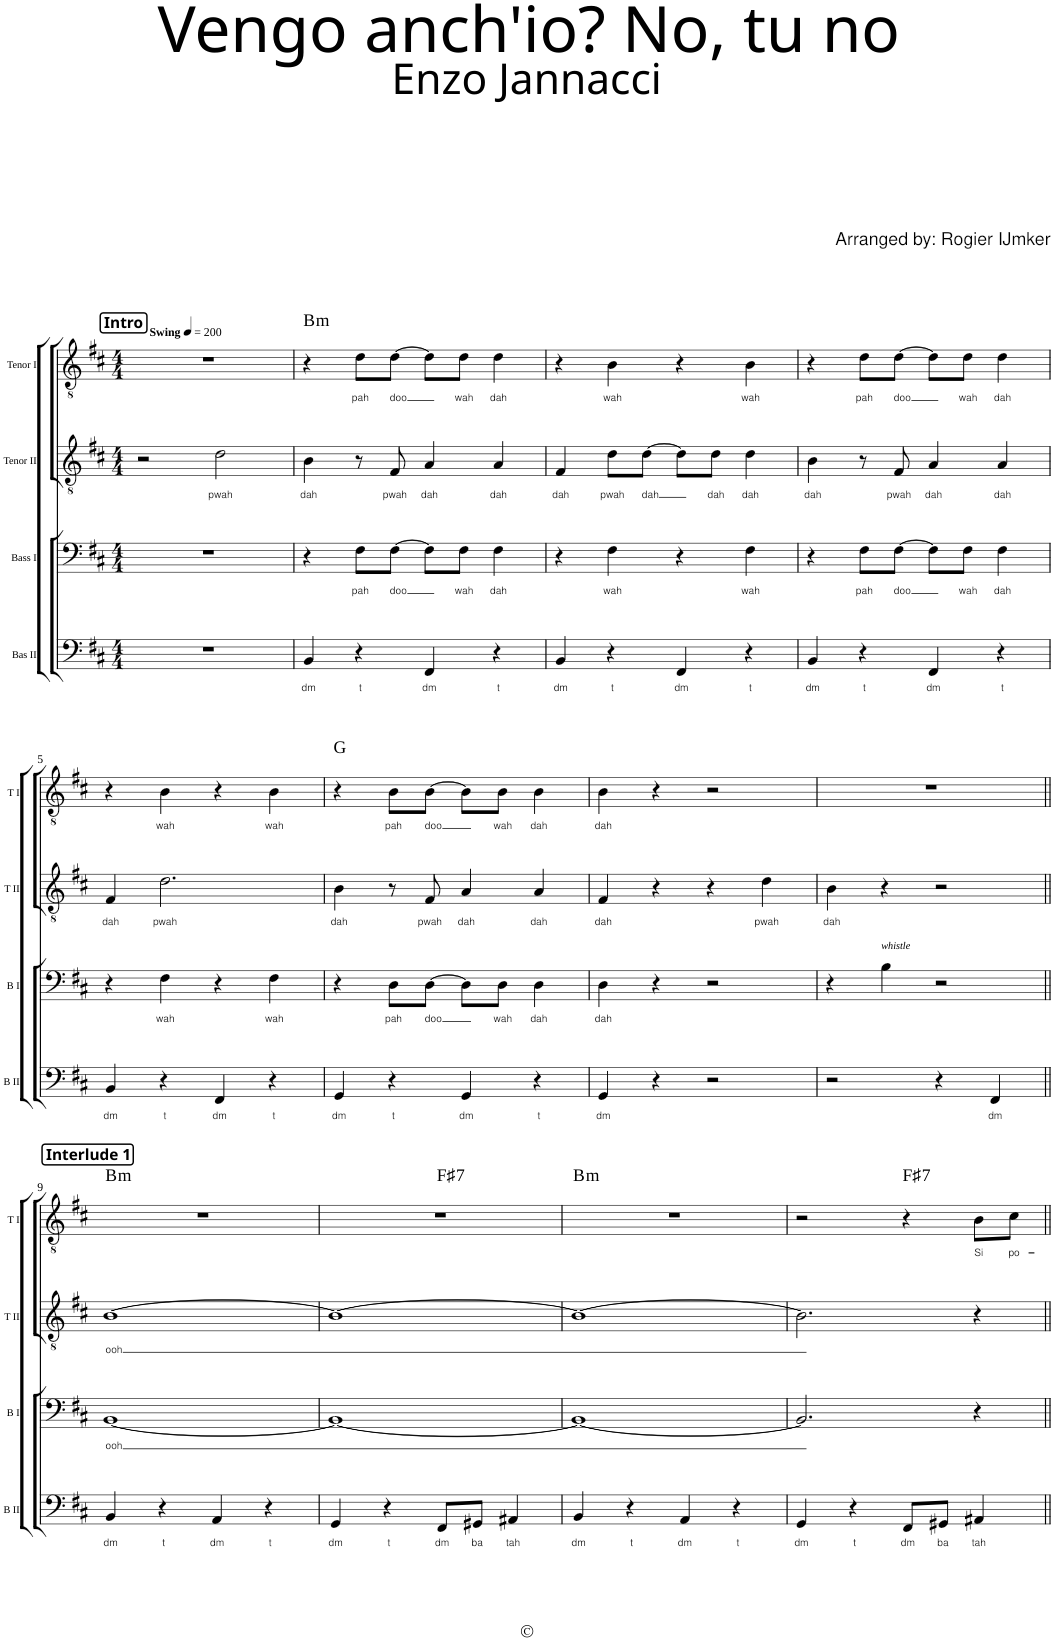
**kern	**text	**kern	**text	**kern	**text	**kern	**text	**harte
*part4	*part4	*part3	*part3	*part2	*part2	*part1	*part1	*part1
*staff4	*staff4	*staff3	*staff3	*staff2	*staff2	*staff1	*staff1	*
*I"Bas II	*	*I"Bass I	*	*I"Tenor II	*	*I"Tenor I	*	*
*I'B II	*	*I'B I	*	*I'T II	*	*I'T I	*	*
*clefF4	*	*clefF4	*	*clefGv2	*	*clefGv2	*	*
*k[f#c#]	*	*k[f#c#]	*	*k[f#c#]	*	*k[f#c#]	*	*
*M4/4	*	*M4/4	*	*M4/4	*	*M4/4	*	*
*MM200	*	*MM200	*	*MM200	*	*MM200	*	*
!!LO:REH:place=s1:a:B:cj:fs=10.5:t=Intro
=1	=1	=1	=1	=1	=1	=1	=1	=1
!	!	!	!	!	!	!LO:TX:a:B:t=Swing	!	!
1r	.	1r	.	2r	.	1r	.	.
!	!	!	!	!	!LO:LY:b	!	!	!
.	.	.	.	2d\	pwah	.	.	.
=2	=2	=2	=2	=2	=2	=2	=2	=2
!	!LO:LY:b	!	!	!	!LO:LY:b	!	!	!LO:H:kt=m
4BB/	dm	4r	.	4B\	dah	4r	.	B:min
!	!LO:LY:b	!	!LO:LY:b	!	!	!	!LO:LY:b	!
4r	t	8F#\L	pah	8r	.	8d\L	pah	.
!	!	!	!LO:LY:b	!	!LO:LY:b	!	!LO:LY:b	!
.	.	[8F#\J	doo	8F#/	pwah	[8d\J	doo	.
!	!LO:LY:b	!	!	!	!LO:LY:b	!	!	!
4FF#/	dm	8F#\L]	.	4A/	dah	8d\L]	.	.
!	!	!	!LO:LY:b	!	!	!	!LO:LY:b	!
.	.	8F#\J	wah	.	.	8d\J	wah	.
!	!LO:LY:b	!	!LO:LY:b	!	!LO:LY:b	!	!LO:LY:b	!
4r	t	4F#\	dah	4A/	dah	4d\	dah	.
=3	=3	=3	=3	=3	=3	=3	=3	=3
!	!LO:LY:b	!	!	!	!LO:LY:b	!	!	!
4BB/	dm	4r	.	4F#/	dah	4r	.	.
!	!LO:LY:b	!	!LO:LY:b	!	!LO:LY:b	!	!LO:LY:b	!
4r	t	4F#\	wah	8d\L	pwah	4B\	wah	.
!	!	!	!	!	!LO:LY:b	!	!	!
.	.	.	.	[8d\J	dah	.	.	.
!	!LO:LY:b	!	!	!	!	!	!	!
4FF#/	dm	4r	.	8d\L]	.	4r	.	.
!	!	!	!	!	!LO:LY:b	!	!	!
.	.	.	.	8d\J	dah	.	.	.
!	!LO:LY:b	!	!LO:LY:b	!	!LO:LY:b	!	!LO:LY:b	!
4r	t	4F#\	wah	4d\	dah	4B\	wah	.
=4	=4	=4	=4	=4	=4	=4	=4	=4
!	!LO:LY:b	!	!	!	!LO:LY:b	!	!	!
4BB/	dm	4r	.	4B\	dah	4r	.	.
!	!LO:LY:b	!	!LO:LY:b	!	!	!	!LO:LY:b	!
4r	t	8F#\L	pah	8r	.	8d\L	pah	.
!	!	!	!LO:LY:b	!	!LO:LY:b	!	!LO:LY:b	!
.	.	[8F#\J	doo	8F#/	pwah	[8d\J	doo	.
!	!LO:LY:b	!	!	!	!LO:LY:b	!	!	!
4FF#/	dm	8F#\L]	.	4A/	dah	8d\L]	.	.
!	!	!	!LO:LY:b	!	!	!	!LO:LY:b	!
.	.	8F#\J	wah	.	.	8d\J	wah	.
!	!LO:LY:b	!	!LO:LY:b	!	!LO:LY:b	!	!LO:LY:b	!
4r	t	4F#\	dah	4A/	dah	4d\	dah	.
!!LO:LB:g=z
=5	=5	=5	=5	=5	=5	=5	=5	=5
!	!LO:LY:b	!	!	!	!LO:LY:b	!	!	!
4BB/	dm	4r	.	4F#/	dah	4r	.	.
!	!LO:LY:b	!	!LO:LY:b	!	!LO:LY:b	!	!LO:LY:b	!
4r	t	4F#\	wah	2.d\	pwah	4B\	wah	.
!	!LO:LY:b	!	!	!	!	!	!	!
4FF#/	dm	4r	.	.	.	4r	.	.
!	!LO:LY:b	!	!LO:LY:b	!	!	!	!LO:LY:b	!
4r	t	4F#\	wah	.	.	4B\	wah	.
=6	=6	=6	=6	=6	=6	=6	=6	=6
!	!LO:LY:b	!	!	!	!LO:LY:b	!	!	!
4GG/	dm	4r	.	4B\	dah	4r	.	G:maj
!	!LO:LY:b	!	!LO:LY:b	!	!	!	!LO:LY:b	!
4r	t	8D\L	pah	8r	.	8B\L	pah	.
!	!	!	!LO:LY:b	!	!LO:LY:b	!	!LO:LY:b	!
.	.	[8D\J	doo	8F#/	pwah	[8B\J	doo	.
!	!LO:LY:b	!	!	!	!LO:LY:b	!	!	!
4GG/	dm	8D\L]	.	4A/	dah	8B\L]	.	.
!	!	!	!LO:LY:b	!	!	!	!LO:LY:b	!
.	.	8D\J	wah	.	.	8B\J	wah	.
!	!LO:LY:b	!	!LO:LY:b	!	!LO:LY:b	!	!LO:LY:b	!
4r	t	4D\	dah	4A/	dah	4B\	dah	.
=7	=7	=7	=7	=7	=7	=7	=7	=7
!	!LO:LY:b	!	!LO:LY:b	!	!LO:LY:b	!	!LO:LY:b	!
4GG/	dm	4D\	dah	4F#/	dah	4B\	dah	.
4r	.	4r	.	4r	.	4r	.	.
2r	.	2r	.	4r	.	2r	.	.
!	!	!	!	!	!LO:LY:b	!	!	!
.	.	.	.	4d\	pwah	.	.	.
=8	=8	=8	=8	=8	=8	=8	=8	=8
!	!	!	!	!	!LO:LY:b	!	!	!
2r	.	4r	.	4B\	dah	1r	.	.
!	!	!LO:TX:a:i:t=whistle	!	!	!	!	!	!
.	.	4B\	.	4r	.	.	.	.
4r	.	2r	.	2r	.	.	.	.
!	!LO:LY:b	!	!	!	!	!	!	!
4FF#/	dm	.	.	.	.	.	.	.
!!LO:LB:g=z
!!LO:REH:place=s1:a:B:cj:fs=10.5:t=Interlude 1
=9||	=9||	=9||	=9||	=9||	=9||	=9||	=9||	=9||
!	!LO:LY:b	!	!LO:LY:b	!	!LO:LY:b	!	!	!LO:H:kt=m
4BB/	dm	[1BB	ooh	[1B	ooh	1r	.	B:min
!	!LO:LY:b	!	!	!	!	!	!	!
4r	t	.	.	.	.	.	.	.
!	!LO:LY:b	!	!	!	!	!	!	!
4AA/	dm	.	.	.	.	.	.	.
!	!LO:LY:b	!	!	!	!	!	!	!
4r	t	.	.	.	.	.	.	.
=10	=10	=10	=10	=10	=10	=10	=10	=10
!	!LO:LY:b	!	!	!	!	!	!	!
*	*	*	*	*	*	*^	*	*
4GG/	dm	1BB_	.	1B_	.	1r	2ryy	.	.
!	!LO:LY:b	!	!	!	!	!	!	!	!
4r	t	.	.	.	.	.	.	.	.
!	!LO:LY:b	!	!	!	!	!	!	!	!LO:H:kt=7
8FF#/L	dm	.	.	.	.	.	2ryy	.	F#:7
!	!LO:LY:b	!	!	!	!	!	!	!	!
8GG#X/J	ba	.	.	.	.	.	.	.	.
!	!LO:LY:b	!	!	!	!	!	!	!	!
4AA#X/	tah	.	.	.	.	.	.	.	.
=11	=11	=11	=11	=11	=11	=11	=11	=11	=11
!	!LO:LY:b	!	!	!	!	!	!	!	!LO:H:kt=m
*	*	*	*	*	*	*v	*v	*	*
4BB/	dm	1BB_	.	1B_	.	1r	.	B:min
!	!LO:LY:b	!	!	!	!	!	!	!
4r	t	.	.	.	.	.	.	.
!	!LO:LY:b	!	!	!	!	!	!	!
4AA/	dm	.	.	.	.	.	.	.
!	!LO:LY:b	!	!	!	!	!	!	!
4r	t	.	.	.	.	.	.	.
=12	=12	=12	=12	=12	=12	=12	=12	=12
!	!LO:LY:b	!	!	!	!	!	!	!
4GG/	dm	2.BB/]	.	2.B\]	.	2r	.	.
!	!LO:LY:b	!	!	!	!	!	!	!
4r	t	.	.	.	.	.	.	.
!	!LO:LY:b	!	!	!	!	!	!	!LO:H:kt=7
8FF#/L	dm	.	.	.	.	4r	.	F#:7
!	!LO:LY:b	!	!	!	!	!	!	!
8GG#X/J	ba	.	.	.	.	.	.	.
!	!LO:LY:b	!	!	!	!	!	!LO:LY:b	!
4AA#X/	tah	4r	.	4r	.	8B\L	Si	.
!	!	!	!	!	!	!	!LO:LY:b	!
.	.	.	.	.	.	8c#\J	po-	.
=||	=||	=||	=||	=||	=||	=||	=||	=||
*-	*-	*-	*-	*-	*-	*-	*-	*-
